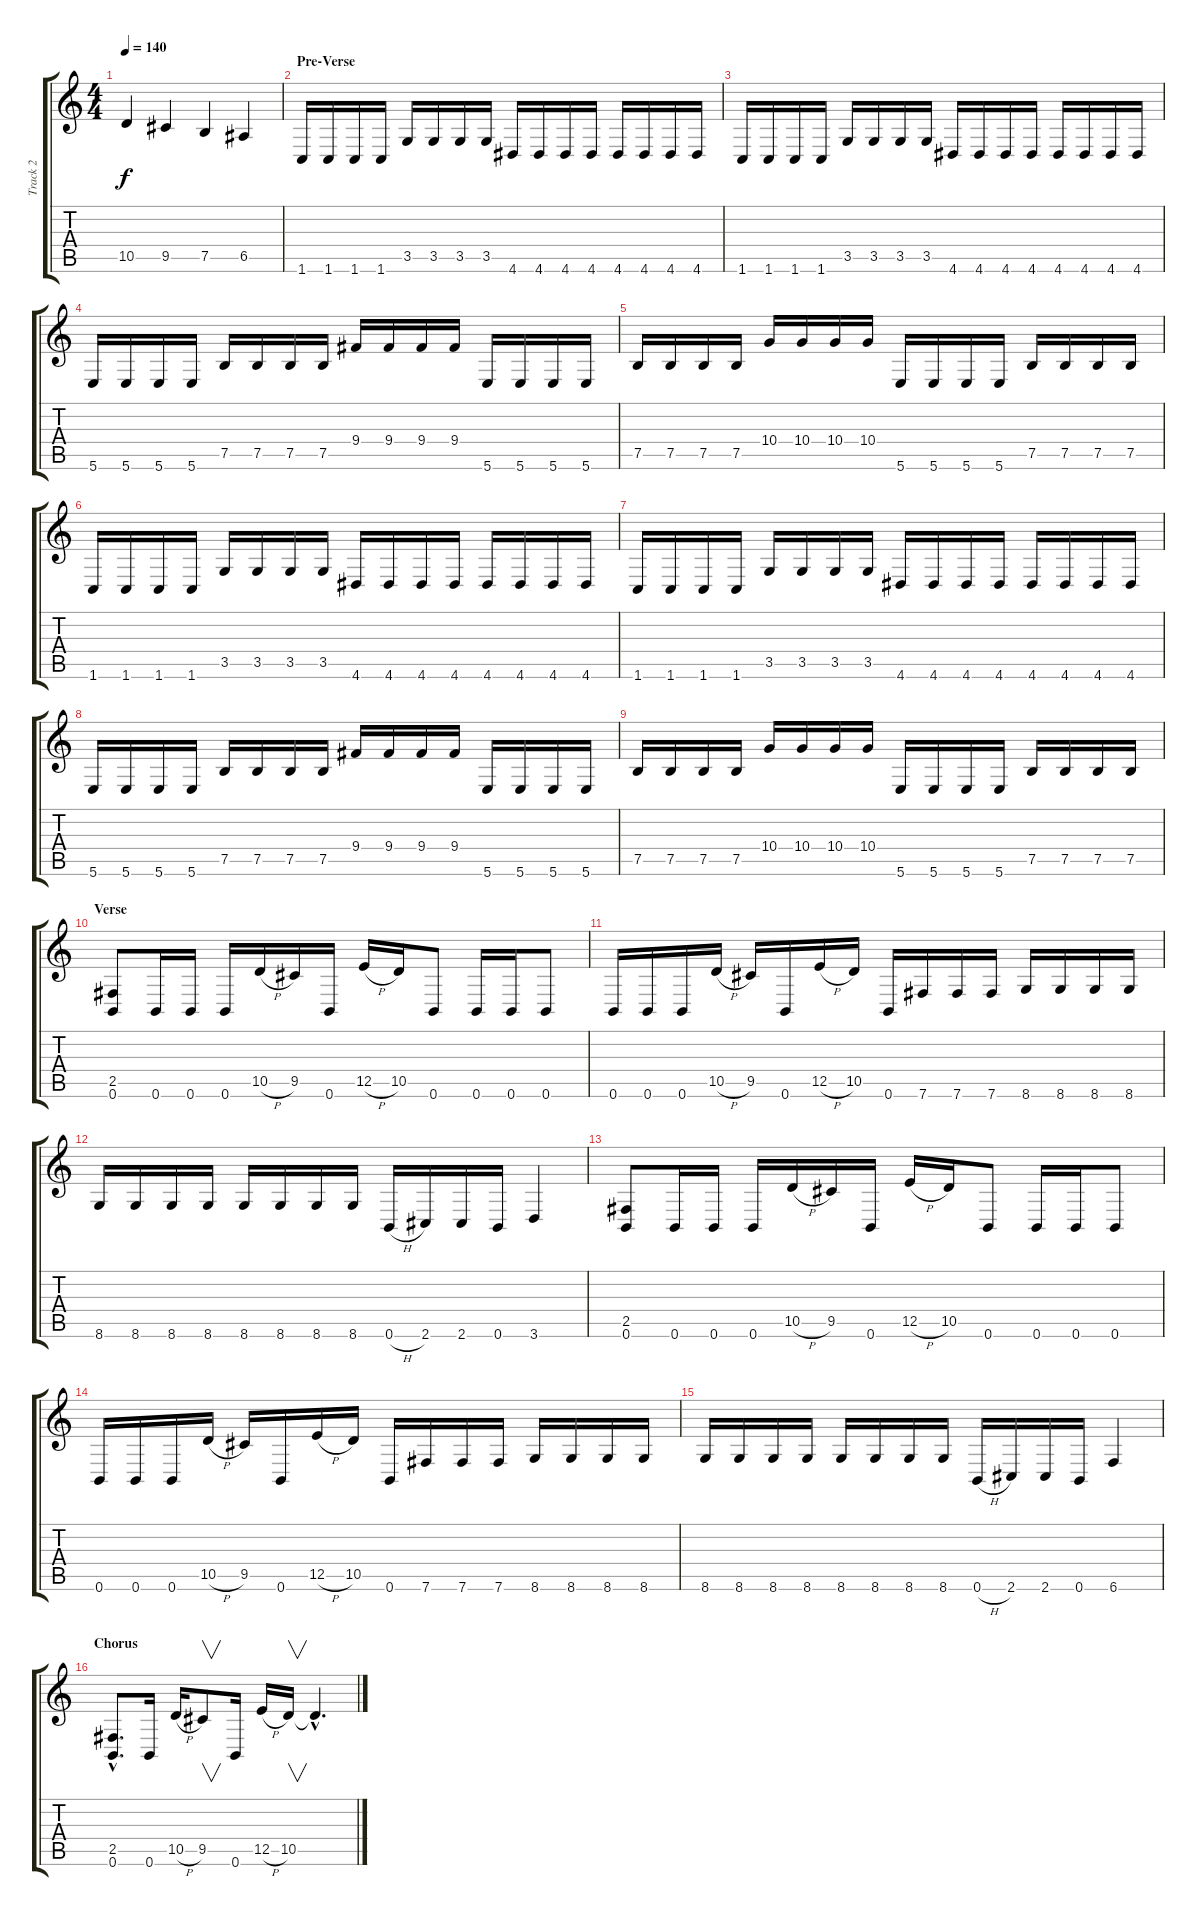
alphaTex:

\track ("Track 2" "Track 2") {instrument overdrivenguitar}
\staff {score tabs}
\tuning (B3 Gb3 D3 A2 E2 B1) {hide}
\ts (4 4)
\tempo 140
\clef g2
\ks c
10.5.4{dy f} 9.5.4 7.5.4 6.5.4 |
\section ("" "Pre-Verse")
1.6.16 1.6.16 1.6.16 1.6.16 3.5.16 3.5.16 3.5.16 3.5.16 4.6.16 4.6.16 4.6.16 4.6.16 4.6.16 4.6.16 4.6.16 4.6.16 |
1.6.16 1.6.16 1.6.16 1.6.16 3.5.16 3.5.16 3.5.16 3.5.16 4.6.16 4.6.16 4.6.16 4.6.16 4.6.16 4.6.16 4.6.16 4.6.16 |
5.6.16 5.6.16 5.6.16 5.6.16 7.5.16 7.5.16 7.5.16 7.5.16 9.4.16 9.4.16 9.4.16 9.4.16 5.6.16 5.6.16 5.6.16 5.6.16 |
7.5.16 7.5.16 7.5.16 7.5.16 10.4.16 10.4.16 10.4.16 10.4.16 5.6.16 5.6.16 5.6.16 5.6.16 7.5.16 7.5.16 7.5.16 7.5.16 |
1.6.16 1.6.16 1.6.16 1.6.16 3.5.16 3.5.16 3.5.16 3.5.16 4.6.16 4.6.16 4.6.16 4.6.16 4.6.16 4.6.16 4.6.16 4.6.16 |
1.6.16 1.6.16 1.6.16 1.6.16 3.5.16 3.5.16 3.5.16 3.5.16 4.6.16 4.6.16 4.6.16 4.6.16 4.6.16 4.6.16 4.6.16 4.6.16 |
5.6.16 5.6.16 5.6.16 5.6.16 7.5.16 7.5.16 7.5.16 7.5.16 9.4.16 9.4.16 9.4.16 9.4.16 5.6.16 5.6.16 5.6.16 5.6.16 |
7.5.16 7.5.16 7.5.16 7.5.16 10.4.16 10.4.16 10.4.16 10.4.16 5.6.16 5.6.16 5.6.16 5.6.16 7.5.16 7.5.16 7.5.16 7.5.16 |
\section ("" "Verse")
(2.5 0.6).8 0.6.16 0.6.16 0.6.16 10.5{h}.16 9.5.16 0.6.16 12.5{h}.16 10.5.16 0.6.8 0.6.16 0.6.16 0.6.8 |
0.6.16 0.6.16 0.6.16 10.5{h}.16 9.5.16 0.6.16 12.5{h}.16 10.5.16 0.6.16 7.6.16 7.6.16 7.6.16 8.6.16 8.6.16 8.6.16 8.6.16 |
8.6.16 8.6.16 8.6.16 8.6.16 8.6.16 8.6.16 8.6.16 8.6.16 0.6{h}.16 2.6.16 2.6.16 0.6.16 3.6.4 |
(2.5 0.6).8 0.6.16 0.6.16 0.6.16 10.5{h}.16 9.5.16 0.6.16 12.5{h}.16 10.5.16 0.6.8 0.6.16 0.6.16 0.6.8 |
0.6.16 0.6.16 0.6.16 10.5{h}.16 9.5.16 0.6.16 12.5{h}.16 10.5.16 0.6.16 7.6.16 7.6.16 7.6.16 8.6.16 8.6.16 8.6.16 8.6.16 |
8.6.16 8.6.16 8.6.16 8.6.16 8.6.16 8.6.16 8.6.16 8.6.16 0.6{h}.16 2.6.16 2.6.16 0.6.16 6.6.4 |
\section ("" "Chorus")
(2.5{hac} 0.6{hac}).8{d} 0.6.16 10.5{h}.16 9.5.8{v} 0.6.16 12.5{h}.16 10.5.16{v} 10.5{hac t}.4{d}
